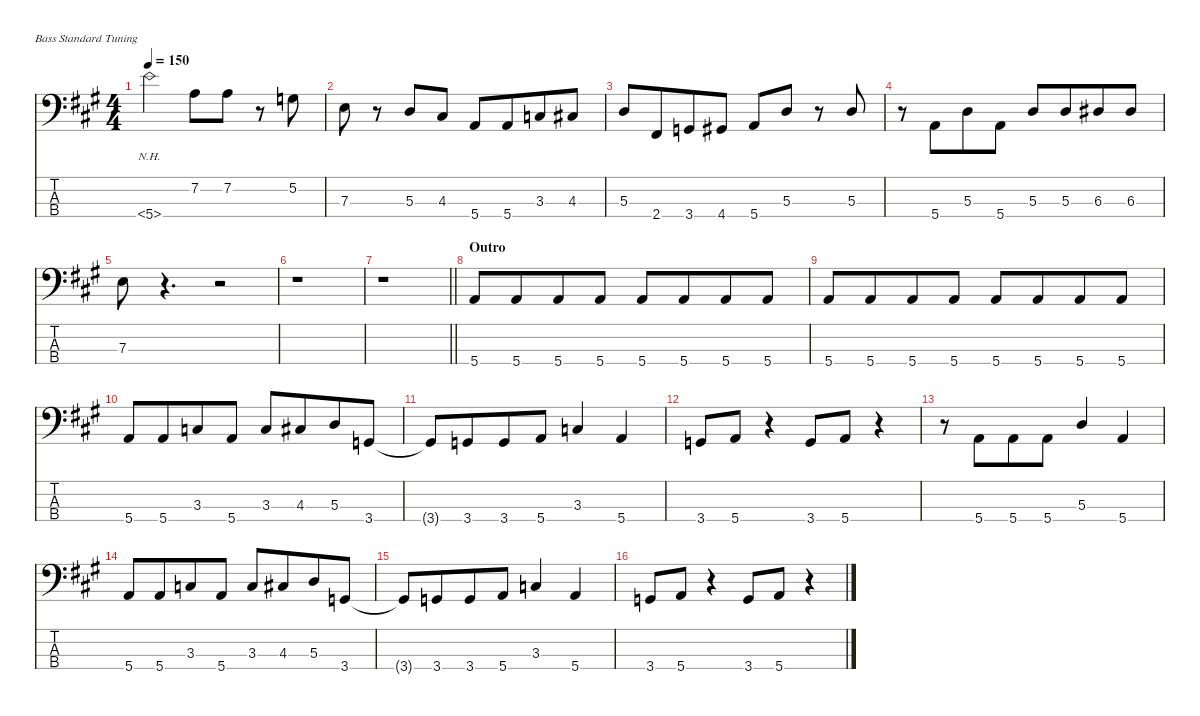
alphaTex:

\defaultSystemsLayout 4
\hideDynamics
\bracketExtendMode nobrackets
\singleTrackTrackNamePolicy hidden
\multiTrackTrackNamePolicy hidden
\firstSystemTrackNameMode fullname
\firstSystemTrackNameOrientation horizontal
\otherSystemsTrackNameOrientation horizontal
\track ("Bass" "el.bs.") {instrument electricbassfinger}
\staff {score tabs}
\tuning (G2 D2 A1 E1)
\ts (4 4)
\tempo 150
\clef f4
\ks a
5.4{nh acc forcenatural}.2{dy f beam Down} 7.2{acc forcenatural}.8{beam Down} 7.2{acc forcenatural}.8{beam Down} r.8{beam Down} 5.2{acc forcenatural}.8{beam Down} |
7.3{acc forcenatural}.8{beam Down} r.8{beam Down} 5.3{acc forcenatural}.8{beam Up} 4.3{acc #}.8{beam Up} 5.4{acc forcenatural}.8{beam Up} 5.4{acc forcenatural}.8{beam Up beam merge} 3.3{acc forcenatural}.8{beam Up} 4.3{acc #}.8{beam Up} |
5.3{acc forcenatural}.8{beam Up} 2.4{acc #}.8{beam Up beam merge} 3.4{acc forcenatural}.8{beam Up} 4.4{acc #}.8{beam Up} 5.4{acc forcenatural}.8{beam Up} 5.3{acc forcenatural}.8{beam Up} r.8{beam Up} 5.3{acc forcenatural}.8{beam Up} |
r.8{beam Down} 5.4{acc forcenatural}.8{beam Up beam merge} 5.3{acc forcenatural}.8{beam Up} 5.4{acc forcenatural}.8{beam Up} 5.3{acc forcenatural}.8{beam Up} 5.3{acc forcenatural}.8{beam Up beam merge} 6.3{acc #}.8{beam Up} 6.3{acc #}.8{beam Up} |
7.3{acc forcenatural}.8{beam Down} r.4{d beam Down} r.2{beam Down} |
r.1{beam Down} |
\barLineRight lightlight
r.1{beam Down} |
\section ("" "Outro")
5.4{acc forcenatural}.8{dy ppp beam Up} 5.4{acc forcenatural}.8{beam Up beam merge} 5.4{acc forcenatural}.8{dy pp beam Up} 5.4{acc forcenatural}.8{beam Up} 5.4{acc forcenatural}.8{dy p beam Up} 5.4{acc forcenatural}.8{beam Up beam merge} 5.4{acc forcenatural}.8{dy mp beam Up} 5.4{acc forcenatural}.8{beam Up} |
5.4{acc forcenatural}.8{dy mf beam Up} 5.4{acc forcenatural}.8{beam Up beam merge} 5.4{acc forcenatural}.8{dy f beam Up} 5.4{acc forcenatural}.8{beam Up} 5.4{acc forcenatural}.8{dy ff beam Up} 5.4{acc forcenatural}.8{beam Up beam merge} 5.4{acc forcenatural}.8{dy fff beam Up} 5.4{acc forcenatural}.8{beam Up} |
5.4{acc forcenatural}.8{dy f beam Up} 5.4{acc forcenatural}.8{beam Up beam merge} 3.3{acc forcenatural}.8{beam Up} 5.4{acc forcenatural}.8{beam Up} 3.3{acc forcenatural}.8{beam Up} 4.3{acc #}.8{beam Up beam merge} 5.3{acc forcenatural}.8{beam Up} 3.4{acc forcenatural}.8{beam Up} |
3.4{t acc forcenatural}.8{beam Up} 3.4{acc forcenatural}.8{beam Up beam merge} 3.4{acc forcenatural}.8{beam Up} 5.4{acc forcenatural}.8{beam Up} 3.3{acc forcenatural}.4{beam Up} 5.4{acc forcenatural}.4{beam Up} |
3.4{acc forcenatural}.8{beam Up} 5.4{acc forcenatural}.8{beam Up} r.4{beam Up} 3.4{acc forcenatural}.8{beam Up} 5.4{acc forcenatural}.8{beam Up} r.4{beam Up} |
r.8{beam Down} 5.4{acc forcenatural}.8{beam Up beam merge} 5.4{acc forcenatural}.8{beam Up} 5.4{acc forcenatural}.8{beam Up} 5.3{acc forcenatural}.4{beam Up} 5.4{acc forcenatural}.4{beam Up} |
5.4{acc forcenatural}.8{beam Up} 5.4{acc forcenatural}.8{beam Up beam merge} 3.3{acc forcenatural}.8{beam Up} 5.4{acc forcenatural}.8{beam Up} 3.3{acc forcenatural}.8{beam Up} 4.3{acc #}.8{beam Up beam merge} 5.3{acc forcenatural}.8{beam Up} 3.4{acc forcenatural}.8{beam Up} |
3.4{t acc forcenatural}.8{beam Up} 3.4{acc forcenatural}.8{beam Up beam merge} 3.4{acc forcenatural}.8{beam Up} 5.4{acc forcenatural}.8{beam Up} 3.3{acc forcenatural}.4{beam Up} 5.4{acc forcenatural}.4{beam Up} |
3.4{acc forcenatural}.8{beam Up} 5.4{acc forcenatural}.8{beam Up} r.4{beam Up} 3.4{acc forcenatural}.8{beam Up} 5.4{acc forcenatural}.8{beam Up} r.4{beam Up}
